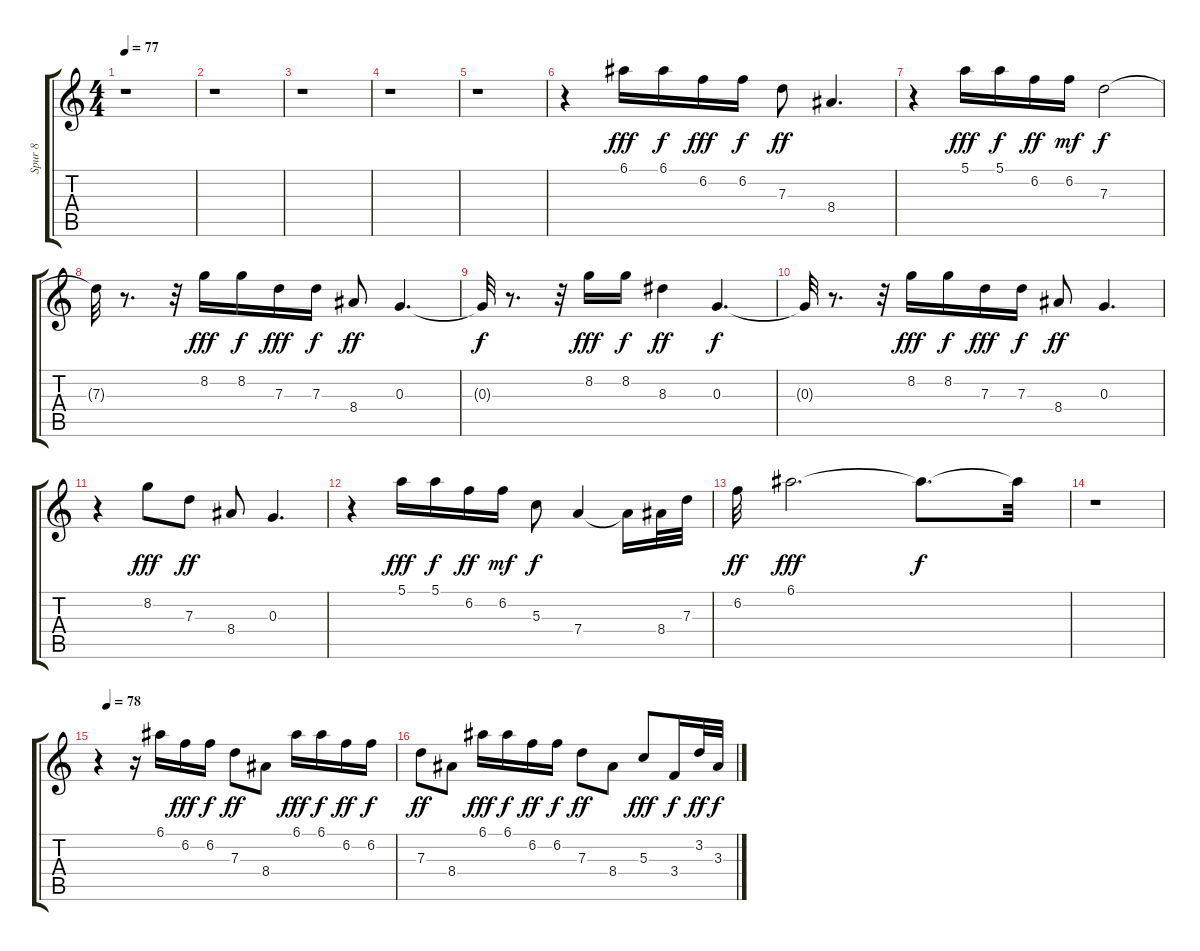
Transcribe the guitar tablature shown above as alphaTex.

\track ("Spur 8" "Spur 8") {instrument electricguitarjazz}
\staff {score tabs}
\tuning (E4 B3 G3 D3 A2 E2) {hide}
\ts (4 4)
\tempo 77
\clef g2
\ks c
r.1{dy fff} |
r.1 |
r.1 |
r.1 |
r.1 |
r.4 6.1.16 6.1.16{dy f balance 2} 6.2.16{dy fff balance 16} 6.2.16{dy f balance 2} 7.3.8{dy ff balance 3} 8.4.4{d balance 0} |
r.4 5.1.16{dy fff balance 8} 5.1.16{dy f balance 2} 6.2.16{dy ff balance 16} 6.2.16{dy mf balance 2} 7.3.2{dy f balance 8} |
7.3{t}.32 r.8{d} r.32 8.2.16{dy fff balance 8} 8.2.16{dy f balance 2} 7.3.16{dy fff balance 16} 7.3.16{dy f balance 2} 8.4.8{dy ff balance 3} 0.3.4{d balance 0} |
0.3{t}.32{dy f} r.8{d} r.32 8.2.16{dy fff balance 8} 8.2.16{dy f balance 2} 8.3.4{dy ff balance 16} 0.3.4{d dy f balance 0} |
0.3{t}.32 r.8{d} r.32 8.2.16{dy fff balance 8} 8.2.16{dy f balance 2} 7.3.16{dy fff balance 16} 7.3.16{dy f balance 2} 8.4.8{dy ff balance 3} 0.3.4{d balance 0} |
r.4 8.2.8{dy fff balance 8} 7.3.8{dy ff balance 16} 8.4.8{balance 8} 0.3.4{d balance 0} |
r.4 5.1.16{dy fff balance 8} 5.1.16{dy f balance 2} 6.2.16{dy ff balance 16} 6.2.16{dy mf balance 2} 5.3.8{dy f balance 8} 7.4.4{balance 0} 7.4{t}.16 8.4.32{balance 2} 7.3.32{balance 1} |
6.2.32{dy ff balance 3} 6.1.2{d dy fff balance 12} 6.1{t}.8{d dy f} 6.1{t}.32 |
r.1 |
\tempo (78 0.03125)
r.4 r.16 6.1.16{balance 2} 6.2.16{dy fff balance 16} 6.2.16{dy f balance 2} 7.3.8{dy ff balance 3} 8.4.8{balance 0} 6.1.16{dy fff balance 12} 6.1.16{dy f balance 0} 6.2.16{dy ff balance 14} 6.2.16{dy f balance 6} |
7.3.8{dy ff balance 3} 8.4.8{balance 2} 6.1.16{dy fff balance 8} 6.1.16{dy f balance 2} 6.2.16{dy ff balance 16} 6.2.16{dy f balance 2} 7.3.8{dy ff balance 8} 8.4.8{balance 0} 5.3.8{dy fff balance 8} 3.4.16{dy f balance 16} 3.2.32{dy ff balance 6} 3.3.32{dy f balance 1}
